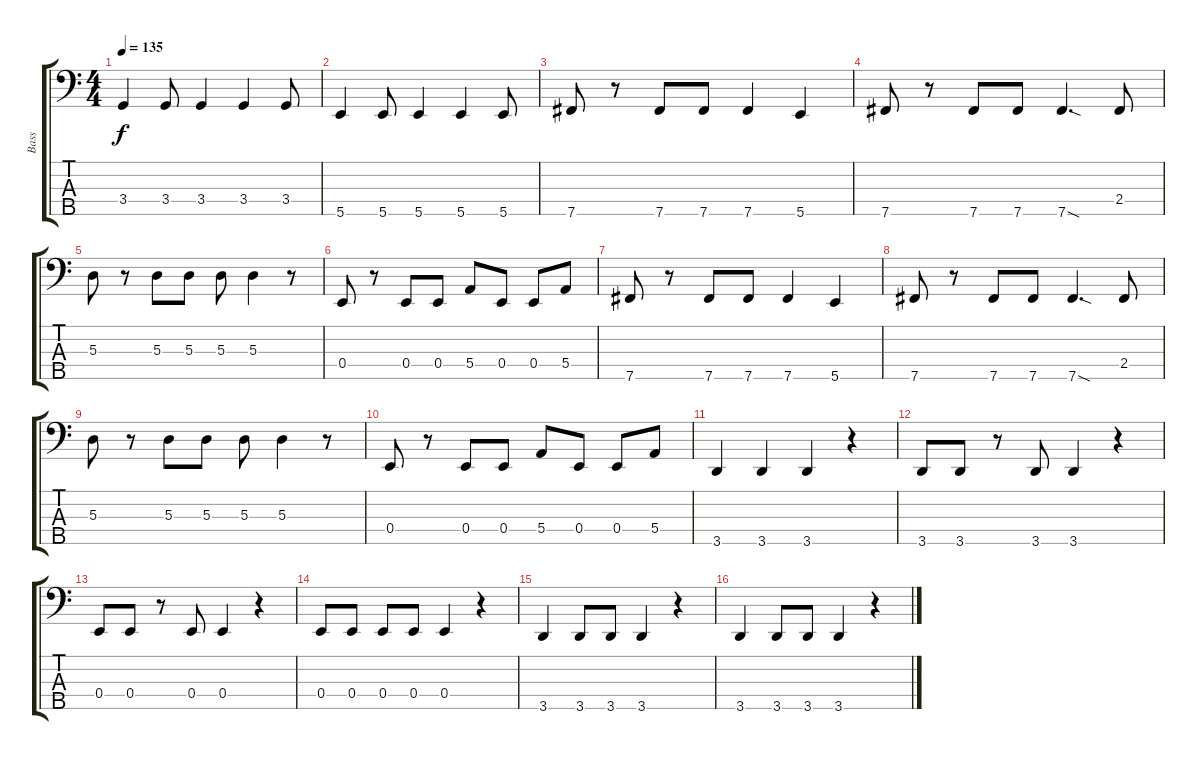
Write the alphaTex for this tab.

\track ("Bass" "Bass") {instrument electricbassfinger}
\staff {score tabs}
\tuning (G2 D2 A1 E1 B0) {hide}
\ts (4 4)
\tempo 135
\clef f4
\ks c
3.4.4{dy f} 3.4.8 3.4.4 3.4.4 3.4.8 |
5.5.4 5.5.8 5.5.4 5.5.4 5.5.8 |
7.5.8 r.8 7.5.8 7.5.8 7.5.4 5.5.4 |
7.5.8 r.8 7.5.8 7.5.8 7.5{sod}.4{d} 2.4.8 |
5.3.8 r.8 5.3.8 5.3.8 5.3.8 5.3.4 r.8 |
0.4.8 r.8 0.4.8 0.4.8 5.4.8 0.4.8 0.4.8 5.4.8 |
7.5.8 r.8 7.5.8 7.5.8 7.5.4 5.5.4 |
7.5.8 r.8 7.5.8 7.5.8 7.5{sod}.4{d} 2.4.8 |
5.3.8 r.8 5.3.8 5.3.8 5.3.8 5.3.4 r.8 |
0.4.8 r.8 0.4.8 0.4.8 5.4.8 0.4.8 0.4.8 5.4.8 |
3.5.4 3.5.4 3.5.4 r.4 |
3.5.8 3.5.8 r.8 3.5.8 3.5.4 r.4 |
0.4.8 0.4.8 r.8 0.4.8 0.4.4 r.4 |
0.4.8 0.4.8 0.4.8 0.4.8 0.4.4 r.4 |
3.5.4 3.5.8 3.5.8 3.5.4 r.4 |
3.5.4 3.5.8 3.5.8 3.5.4 r.4
